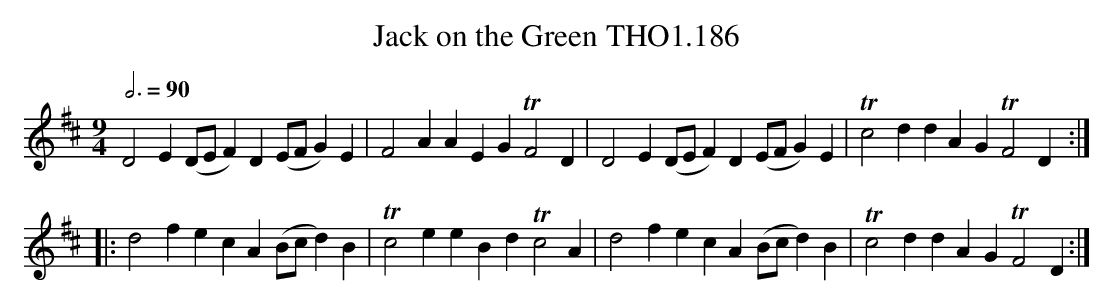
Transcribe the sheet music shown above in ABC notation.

X:1
T:Jack on the Green THO1.186
M:9/4
L:1/4
Q:3/4=90
K:D
D2 E (D/E/F)D (E/F/G)E|F2 AAEG TF2D|\
D2 E (D/E/F)D (E/F/G)E|Tc2 ddAG TF2 D:|
|:d2 fecA (B/c/d) B|Tc2 eeBd Tc2 A|\
d2 fecA (B/c/d) B|Tc2 ddAG TF2 D:|
